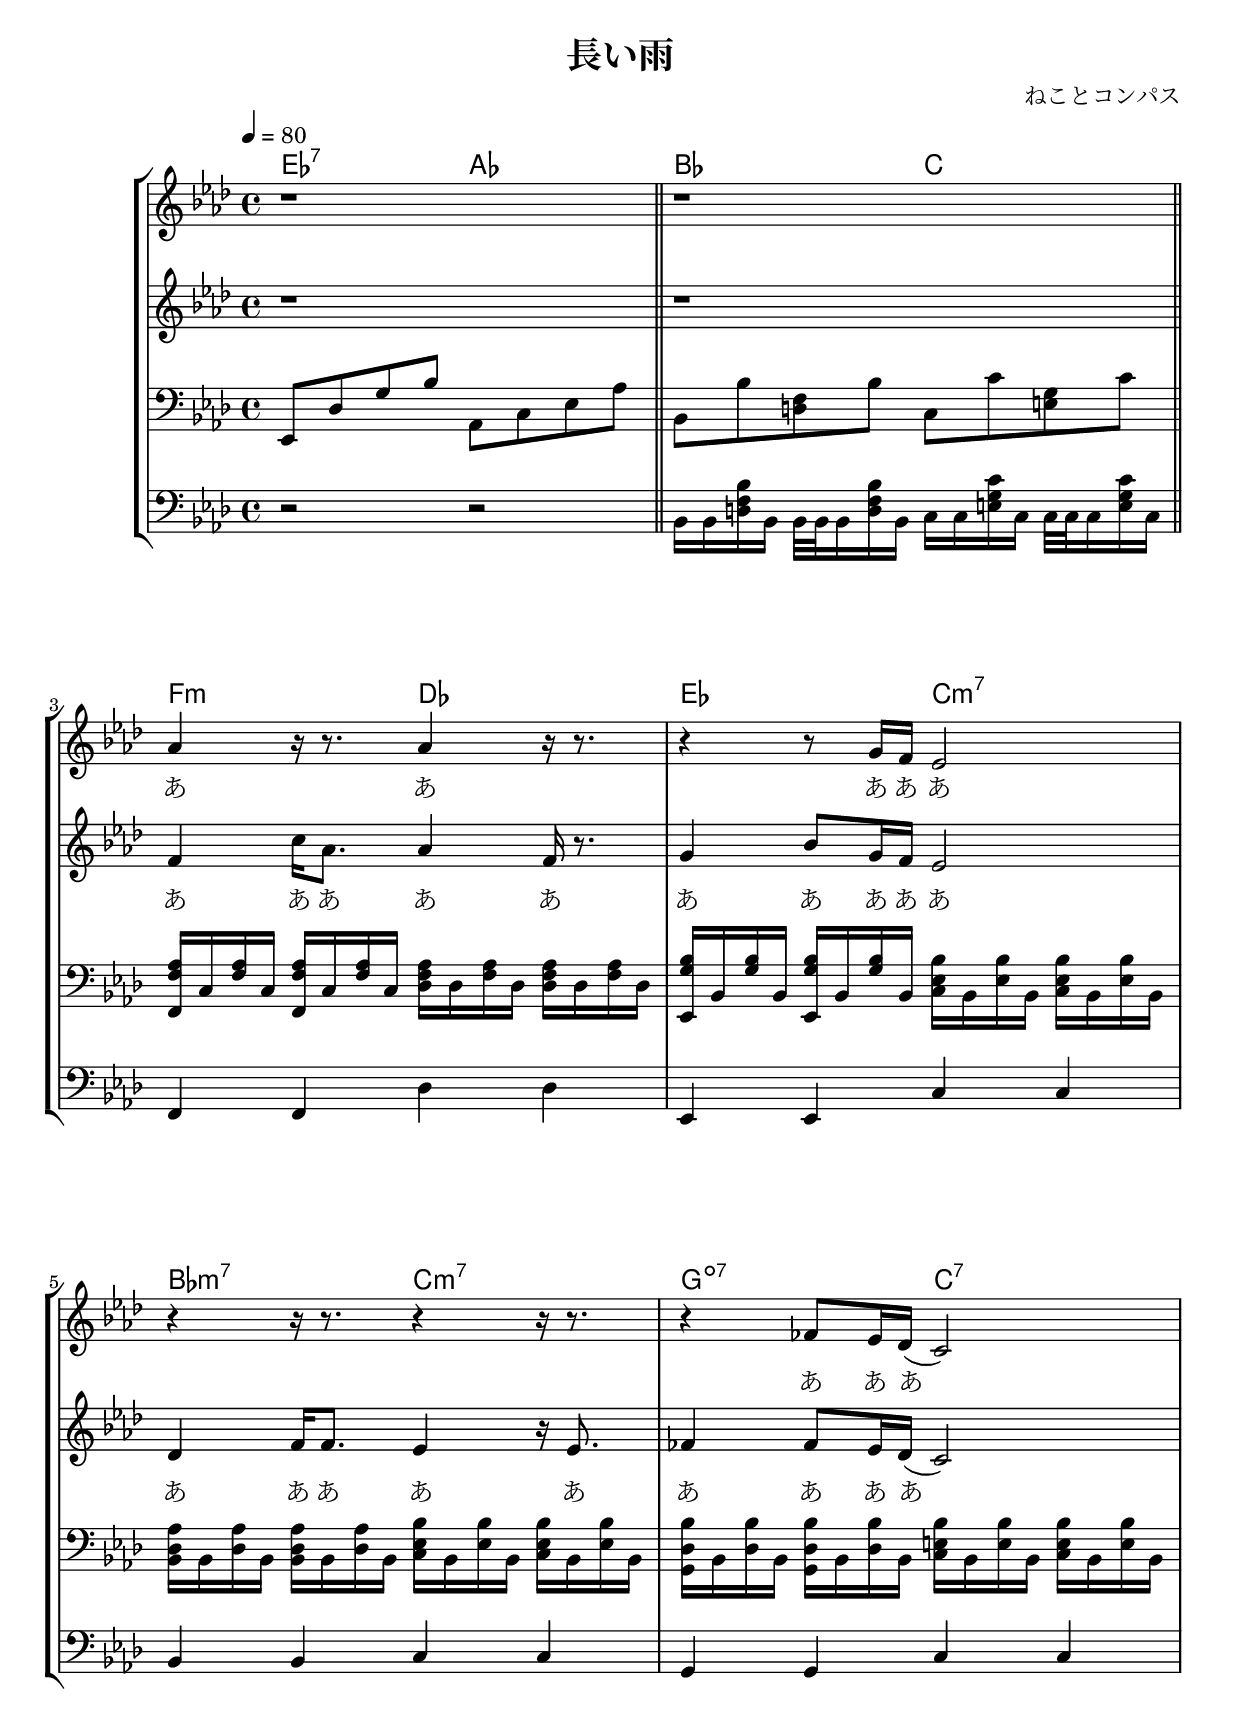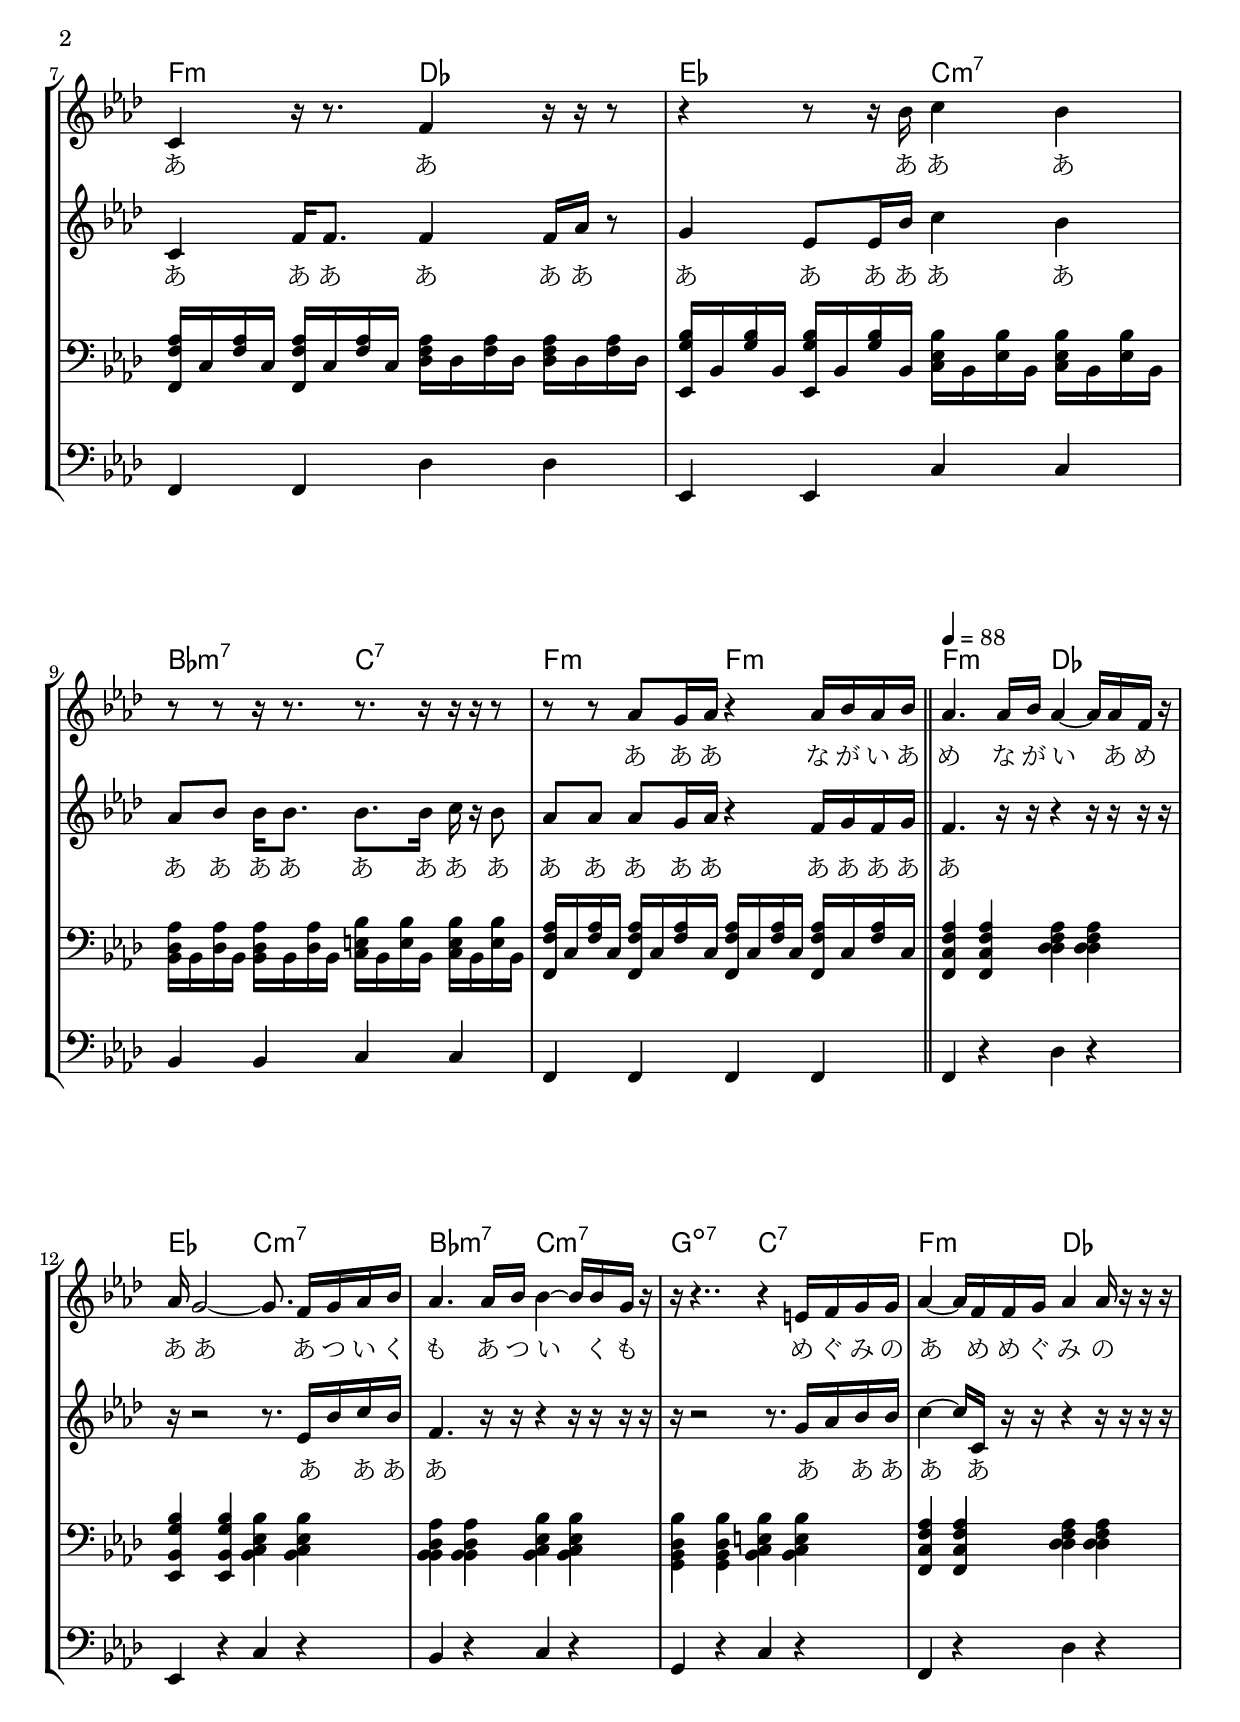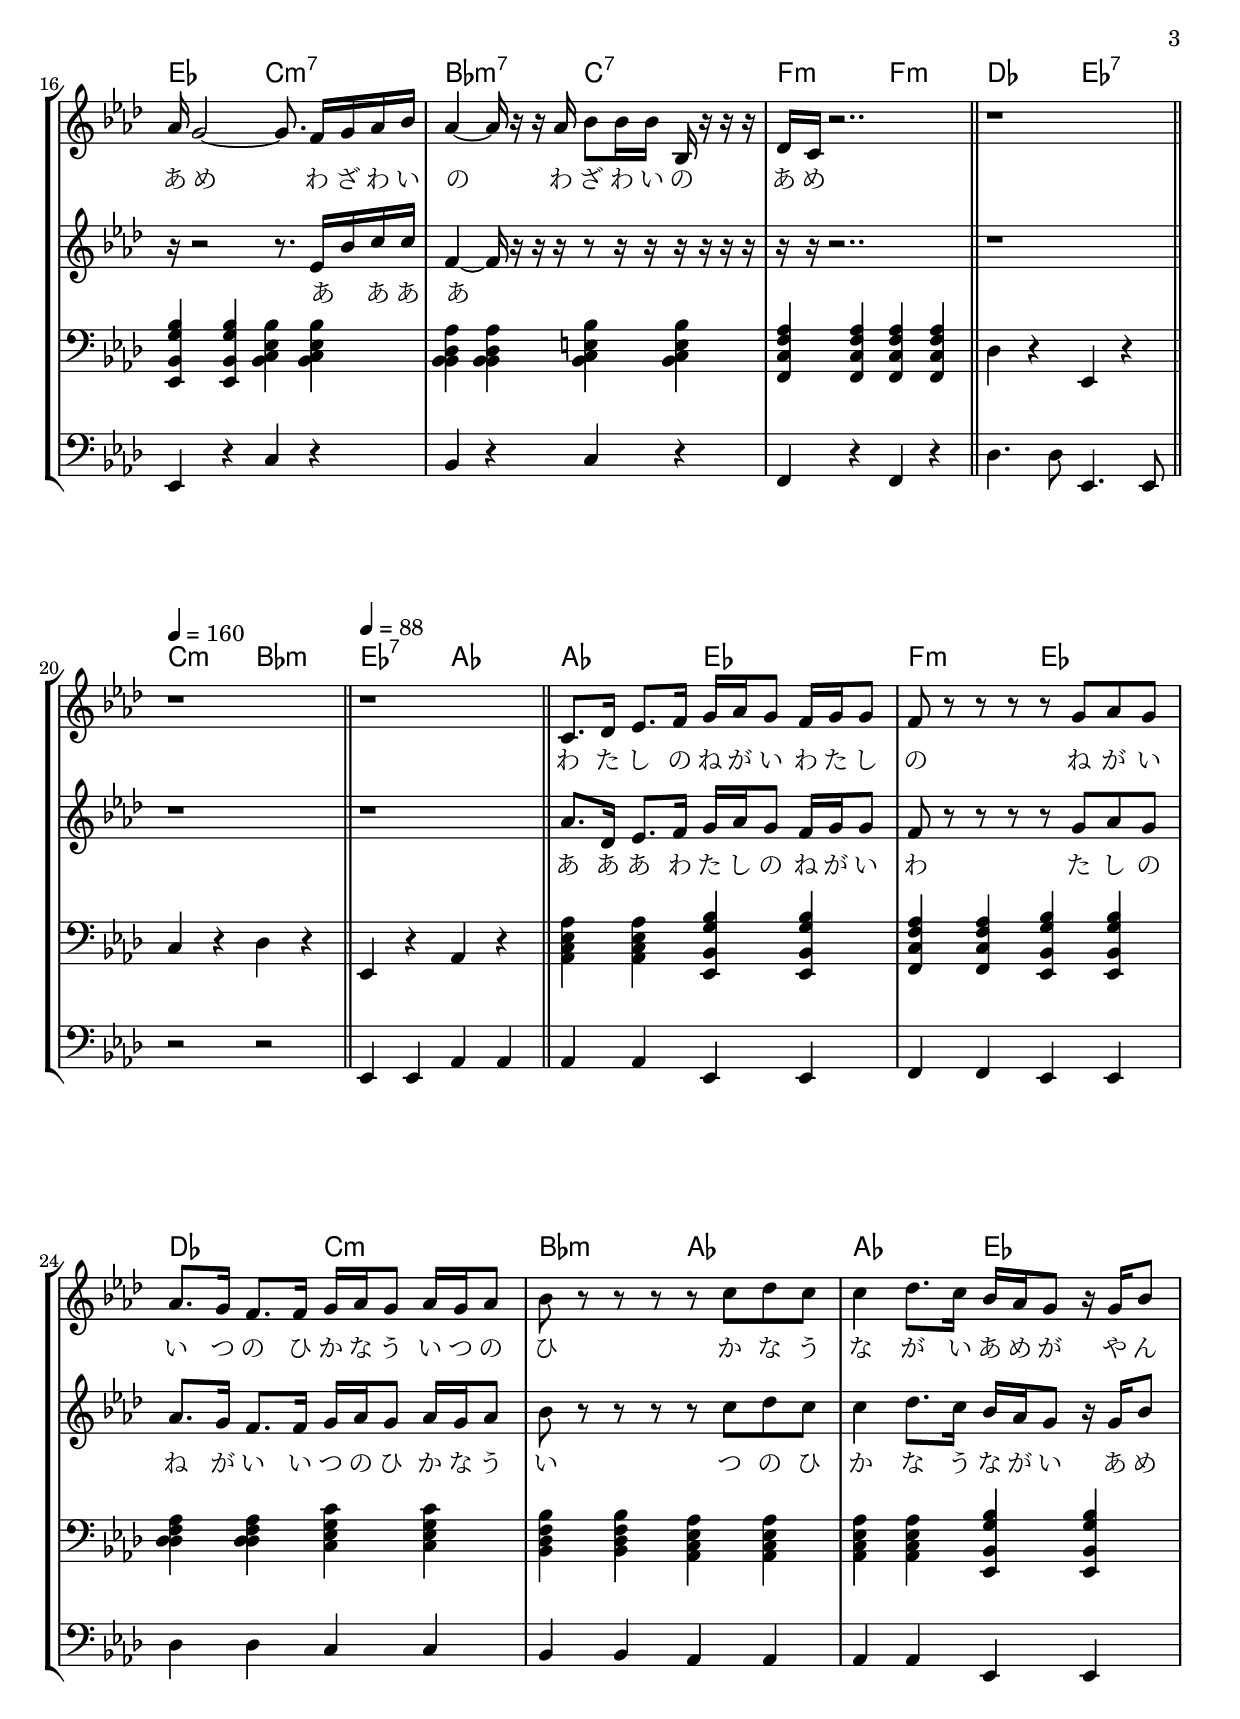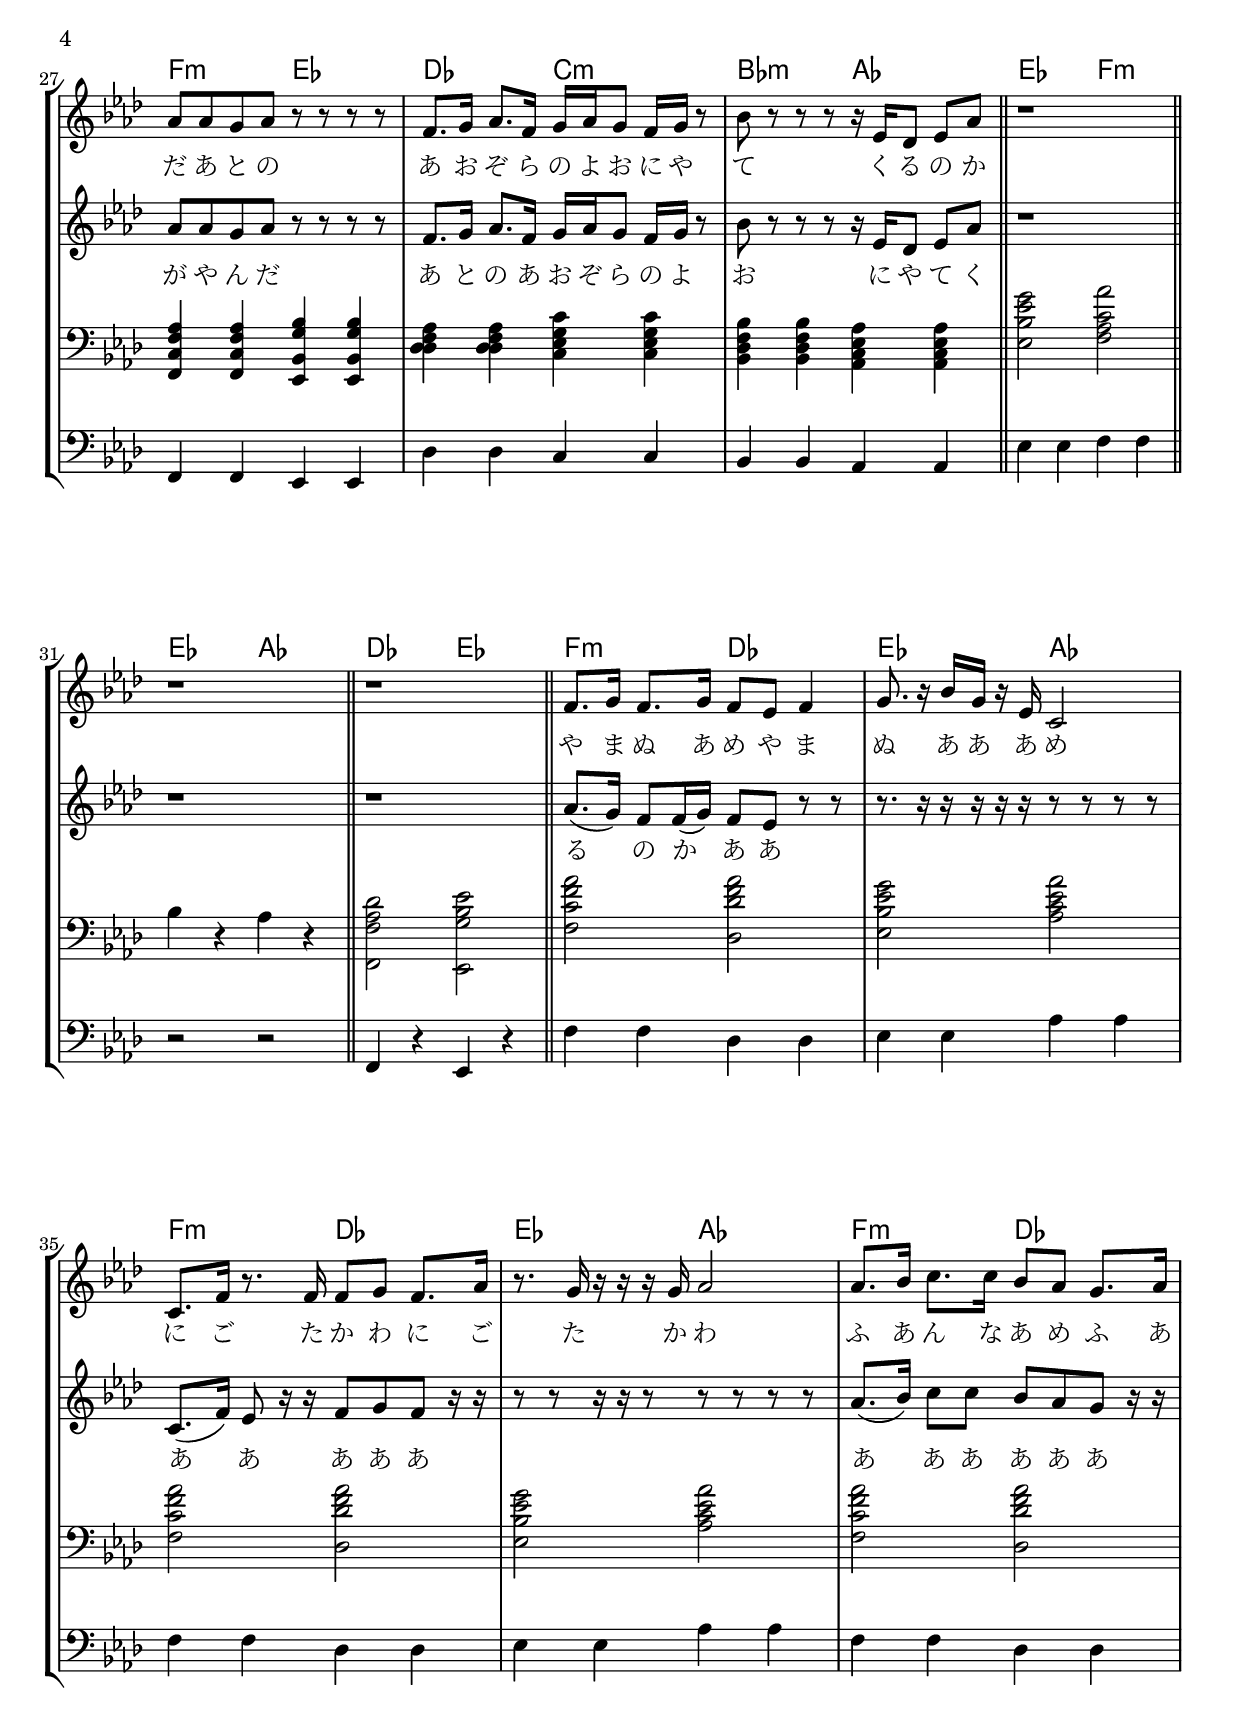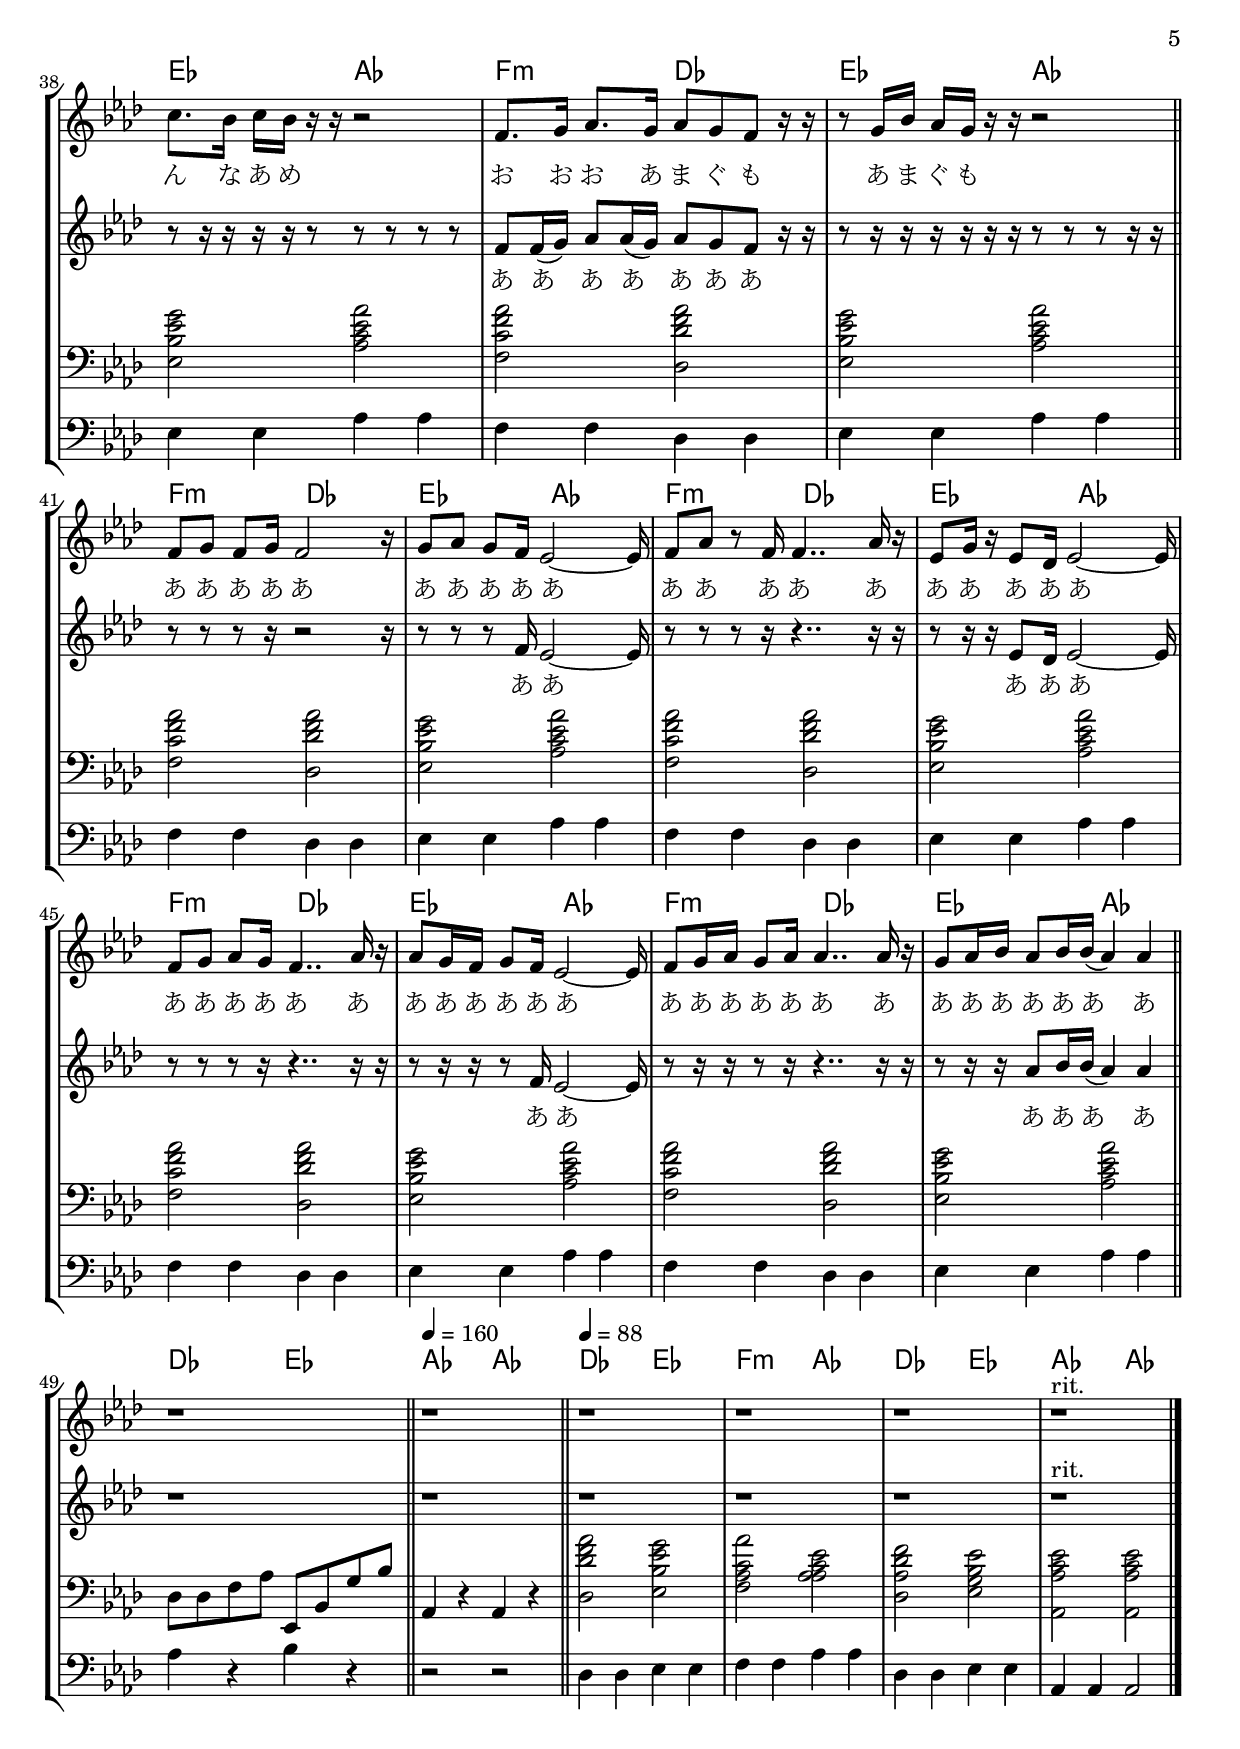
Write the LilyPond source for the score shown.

\version "2.12.1"

\header {
	title = \markup {長い雨}
	composer = \markup \center-column {ねことコンパス}
}

harmony = \chordmode {
	es2:7 as 

	bes c 

	f:m des es c:min7 bes:min7 c:min7 g:dim7 c:7 f:m des es c:min7 bes:min7 c:7 f:m f:m 

	f:m des es c:min7 bes:min7 c:min7 g:dim7 c:7 f:m des es c:min7 bes:min7 c:7 f:m f:m 

	des es:7 

	c:m bes:m 

	es:7 as 

	as es f:m es des c:m bes:m as as es f:m es des c:m bes:m as 

	es f:m 

	es as 

	des es 

	f:m des es as f:m des es as f:m des es as f:m des es as 

	f:m des es as f:m des es as f:m des es as f:m des es as 

	des es 

	as as 

	des es f:m as des es as as 
}

melody = {
	\key as \major
	\tempo 4 = 80
	r1   
	r1   
	\set Staff.midiInstrument = #"Lead 7 (fifths)"
	as'4  r16  r8.  as'4  r16  r8. 
	r4  r8  g'16  f'16  es'2 
	r4  r16  r8.  r4  r16  r8. 
	r4  fes'8  es'16  des'16  (c'2) 
	c'4  r16  r8.  f'4  r16  r16  r8 
	r4  r8  r16  bes'16  c''4  bes'4 
	r8  r8  r16  r8.  r8.  r16  r16  r16  r8 
	r8  r8  as'8  g'16  as'16  r4  	\set Staff.midiInstrument = #"fss0.34"
	as'16  bes'16  as'16  bes'16 
		\tempo 4 = 88
as'4.  as'16  bes'16  as'4~as'16  as'16  f'16  r16 
	as'16  g'2~g'8.  f'16  g'16  as'16  bes'16 
	as'4.  as'16  bes'16  bes'4~bes'16  bes'16  g'16  r16 
	r16  r4..  r4  e'16  f'16  g'16  g'16 
	as'4~as'16  f'16  f'16  g'16  as'4  as'16  r16  r16  r16 
	as'16  g'2~g'8.  f'16  g'16  as'16  bes'16 
	as'4~as'16  r16  r16  as'16  bes'8  bes'16  bes'16  bes16  r16  r16  r16 
	des'16  c'16  	r2.. 	r1   
	\tempo 4 = 160
	r1   
	\tempo 4 = 88
	r1   
	\set Staff.midiInstrument = #"fss0.35"
	c'8.  des'16  es'8.  f'16  g'16  as'16  g'8  f'16  g'16  g'8 
	f'8  r8  r8  r8  r8  g'8  as'8  g'8 
	as'8.  g'16  f'8.  f'16  g'16  as'16  g'8  as'16  g'16  as'8 
	bes'8  r8  r8  r8  r8  c''8  des''8  c''8 
	c''4  des''8.  c''16  bes'16  as'16  g'8  r16  g'16  bes'8 
	as'8  as'8  g'8  as'8  r8  r8  r8  r8 
	f'8.  g'16  as'8.  f'16  g'16  as'16  g'8  f'16  g'16  r8 
	bes'8  r8  r8  r8  r16  es'16  des'8  es'8  as'8
	r1   
	r1   
	r1   
	\set Staff.midiInstrument = #"fss0.37"
	f'8.  g'16  f'8.  g'16  f'8  es'8  f'4 
	g'8.  r16  bes'16  g'16  r16  es'16  c'2 
	c'8.  f'16  r8.  f'16  f'8  g'8  f'8.  as'16 
	r8.  g'16  r16  r16  r16  g'16  as'2 
	as'8.  bes'16  c''8.  c''16  bes'8  as'8  g'8.  as'16 
	c''8.  bes'16  c''16  bes'16  r16  r16  r2 
	f'8.  g'16  as'8.  g'16  as'8  g'8  f'8  r16  r16 
	r8  g'16  bes'16  as'16  g'16  r16  r16  r2
	\set Staff.midiInstrument = #"Lead 2 (sawtooth)"
	f'8  g'8  f'8  g'16  f'2  r16 
	g'8  as'8  g'8  f'16  es'2~es'16 
	f'8  as'8  r8  f'16  f'4..  as'16  r16 
	es'8  g'16  r16  es'8  des'16  es'2~es'16 
	f'8  g'8  as'8  g'16  f'4..  as'16  r16 
	as'8  g'16  f'16  g'8  f'16  es'2~es'16 
	f'8  g'16  as'16  g'8  as'16  as'4..  as'16  r16 
	g'8  as'16  bes'16  as'8  bes'16  bes'16  (as'4)  as'4
	r1   
	\tempo 4 = 160
	r1   
	\tempo 4 = 88
	r1 | r1 | r1 | r1^"rit." \bar "|."
}

words = \lyricmode {
	
	
	あ  あ  あ  あ  あ  あ  あ  あ  あ  あ  あ  あ  あ  あ  あ  あ  
	な  が  い  あ  め  な  が  い  あ  め  あ  あ  あ  つ  い  く  も  あ  つ  い  く  も  め  ぐ  み  の  あ  め  め  ぐ  み  の  あ  め  わ  ざ  わ  い  の  わ  ざ  わ  い  の  あ  め  
	
	
	
	わ  た  し  の  ね  が  い  わ  た  し  の  ね  が  い  い  つ  の  ひ  か  な  う  い  つ  の  ひ  か  な  う  な  が  い  あ  め  が  や  ん  だ  あ  と  の  あ  お  ぞ  ら  の  よ  お  に  や  て  く  る  の  か  
	
	
	
	や  ま  ぬ  あ  め  や  ま  ぬ  あ  あ  あ  め  に  ご  た  か  わ  に  ご  た  か  わ  ふ  あ  ん  な  あ  め  ふ  あ  ん  な  あ  め  お  お  お  あ  ま  ぐ  も  あ  ま  ぐ  も  
	あ  あ  あ  あ  あ  あ  あ  あ  あ  あ  あ  あ  あ  あ  あ  あ  あ  あ  あ  あ  あ  あ  あ  あ  あ  あ  あ  あ  あ  あ  あ  あ  あ  あ  あ  あ  あ  あ  あ  あ  あ  あ  あ  あ  あ  あ  
	
	
	
}

secondmelody = {
	\key as \major
	\tempo 4 = 80
	r1   
	r1   
	\set Staff.midiInstrument = #"Pad 8 (sweep)"
	f'4  c''16  as'8.  as'4  f'16  r8. 
	g'4  bes'8  g'16  f'16  es'2 
	des'4  f'16  f'8.  es'4  r16  es'8. 
	fes'4  fes'8  es'16  des'16  (c'2) 
	c'4  f'16  f'8.  f'4  f'16  as'16  r8 
	g'4  es'8  es'16  bes'16  c''4  bes'4 
	as'8  bes'8  bes'16  bes'8.  bes'8.  bes'16  c''16  r16  bes'8 
	as'8  as'8  as'8  g'16  as'16  r4  	\set Staff.midiInstrument = #"FX 2 (soundtrack)"
	f'16  g'16  f'16  g'16 
		\tempo 4 = 88
f'4.  r16  r16  r4~r16  r16  r16  r16 
	r16  r2~r8.  es'16  bes'16  c''16  bes'16 
	f'4.  r16  r16  r4~r16  r16  r16  r16 
	r16  r2~r8.  g'16  as'16  bes'16  bes'16 
	c''4~c''16  c'16  r16  r16  r4  r16  r16  r16  r16 
	r16  r2~r8.  es'16  bes'16  c''16  c''16 
	f'4~f'16  r16  r16  r16  r8  r16  r16  r16  r16  r16  r16 
	r16  r16  	r2.. 	r1   
	\tempo 4 = 160
	r1   
	\tempo 4 = 88
	r1   
	\set Staff.midiInstrument = #"fss0.32"
	as'8.  des'16  es'8.  f'16  g'16  as'16  g'8  f'16  g'16  g'8 
	f'8  r8  r8  r8  r8  g'8  as'8  g'8 
	as'8.  g'16  f'8.  f'16  g'16  as'16  g'8  as'16  g'16  as'8 
	bes'8  r8  r8  r8  r8  c''8  des''8  c''8 
	c''4  des''8.  c''16  bes'16  as'16  g'8  r16  g'16  bes'8 
	as'8  as'8  g'8  as'8  r8  r8  r8  r8 
	f'8.  g'16  as'8.  f'16  g'16  as'16  g'8  f'16  g'16  r8 
	bes'8  r8  r8  r8  r16  es'16  des'8  es'8  as'8
	r1   
	r1   
	r1   
	\set Staff.midiInstrument = #"FX 7 (echoes)"
	as'8.  (g'16)  f'8  f'16  (g'16)  f'8  es'8  r8  r8 
	r8.  r16  r16  r16  r16  r16  r8  r8  r8  r8 
	c'8.  (f'16)  es'8  r16  r16  f'8  g'8  f'8  r16  r16 
	r8  r8  r16  r16  r8  r8  r8  r8  r8 
	as'8.  (bes'16)  c''8  c''8  bes'8  as'8  g'8  r16  r16 
	r8  r16  r16  r16  r16  r8  r8  r8  r8  r8 
	f'8  f'16  (g'16)  as'8  as'16  (g'16)  as'8  g'8  f'8  r16  r16 
	r8  r16  r16  r16  r16  r16  r16  r8  r8  r8  r16  r16
	\set Staff.midiInstrument = #"Ocarina"
	r8  r8  r8  r16  r2  r16 
	r8  r8  r8  f'16  es'2~es'16 
	r8  r8  r8  r16  r4..  r16  r16 
	r8  r16  r16  es'8  des'16  es'2~es'16 
	r8  r8  r8  r16  r4..  r16  r16 
	r8  r16  r16  r8  f'16  es'2~es'16 
	r8  r16  r16  r8  r16  r4..  r16  r16 
	r8  r16  r16  as'8  bes'16  bes'16  (as'4)  as'4
	r1   
	\tempo 4 = 160
	r1   
	\tempo 4 = 88
	r1 | r1 | r1 | r1^"rit." \bar "|."
}

secondwords = \lyricmode {
	
	
	あ  あ  あ  あ  あ  あ  あ  あ  あ  あ  あ  あ  あ  あ  あ  あ  あ  あ  あ  あ  あ  あ  あ  あ  あ  あ  あ  あ  あ  あ  あ  あ  あ  あ  あ  あ  あ  あ  あ  あ  あ  あ  あ  あ  
	あ  あ  あ  あ  あ  あ  あ  あ  あ  あ  あ  あ  あ  あ  あ  あ  あ  あ  あ  あ  あ  
	
	
	
	わ  た  し  の  ね  が  い  わ  た  し  の  ね  が  い  い  つ  の  ひ  か  な  う  い  つ  の  ひ  か  な  う  な  が  い  あ  め  が  や  ん  だ  あ  と  の  あ  お  ぞ  ら  の  よ  お  に  や  て  く  る  の  か  
	
	
	
	あ  あ  あ  あ  あ  あ  あ  あ  あ  あ  あ  あ  あ  あ  あ  あ  あ  あ  あ  あ  あ  あ  あ  
	あ  あ  あ  あ  あ  あ  あ  あ  あ  あ  あ  
	
	
	
}

tempochange = {
	\tempo 4 = 80
	r1 \bar "||"
	\tempo 4 = 80
	r1 \bar "||"
	\tempo 4 = 80
	r1 | r1 | r1 | r1 | r1 | r1 | r1 | r1 \bar "||"
	\tempo 4 = 88
	r1 | r1 | r1 | r1 | r1 | r1 | r1 | r1 \bar "||"
	\tempo 4 = 88
	r1 \bar "||"
	\tempo 4 = 160
	r1 \bar "||"
	\tempo 4 = 88
	r1 \bar "||"
	\tempo 4 = 88
	r1 | r1 | r1 | r1 | r1 | r1 | r1 | r1 \bar "||"
	\tempo 4 = 88
	r1 \bar "||"
	\tempo 4 = 88
	r1 \bar "||"
	\tempo 4 = 88
	r1 \bar "||"
	\tempo 4 = 88
	r1 | r1 | r1 | r1 | r1 | r1 | r1 | r1 \bar "||"
	\tempo 4 = 88
	r1 | r1 | r1 | r1 | r1 | r1 | r1 | r1 \bar "||"
	\tempo 4 = 88
	r1 \bar "||"
	\tempo 4 = 160
	r1 \bar "||"
	\tempo 4 = 88
	r1 | r1 | r1 | \tempo 4 = 66 r2 \tempo 4 = 58 r2 \bar "|."
}

mainacc = {
	\clef bass
	\set Staff.midiInstrument = #"Pad 7 (halo)"
	\key as \major
	\tempo 4 = 80
	es,8 des8 g8 bes8
	as,8 c8 es8 as8
	\bar "||"

	\set Staff.midiInstrument = #"Synthstrings 2"
	bes,8 bes <d f> bes
	c8 c' <e g> c'
	\bar "||"

	\set Staff.midiInstrument = #"Pad 2 (warm)"
	<f, f as>16 c16 <f as>16 c16   <f, f as>16 c16 <f as>16 c16
	<des f as>16 des16 <f as>16 des16   <des f as>16 des16 <f as>16 des16
	<es, g bes>16 bes,16 <g bes>16 bes,16   <es, g bes>16 bes,16 <g bes>16 bes,16
	<c es bes>16 bes,16 <es bes>16 bes,16   <c es bes>16 bes,16 <es bes>16 bes,16
	<bes, des as>16 bes,16 <des as>16 bes,16   <bes, des as>16 bes,16 <des as>16 bes,16
	<c es bes>16 bes,16 <es bes>16 bes,16   <c es bes>16 bes,16 <es bes>16 bes,16
	<g, des bes>16 bes,16 <des bes>16 bes,16   <g, des bes>16 bes,16 <des bes>16 bes,16
	<c e bes>16 bes,16 <e bes>16 bes,16   <c e bes>16 bes,16 <e bes>16 bes,16
	<f, f as>16 c16 <f as>16 c16   <f, f as>16 c16 <f as>16 c16
	<des f as>16 des16 <f as>16 des16   <des f as>16 des16 <f as>16 des16
	<es, g bes>16 bes,16 <g bes>16 bes,16   <es, g bes>16 bes,16 <g bes>16 bes,16
	<c es bes>16 bes,16 <es bes>16 bes,16   <c es bes>16 bes,16 <es bes>16 bes,16
	<bes, des as>16 bes,16 <des as>16 bes,16   <bes, des as>16 bes,16 <des as>16 bes,16
	<c e bes>16 bes,16 <e bes>16 bes,16   <c e bes>16 bes,16 <e bes>16 bes,16
	<f, f as>16 c16 <f as>16 c16   <f, f as>16 c16 <f as>16 c16
	<f, f as>16 c16 <f as>16 c16   <f, f as>16 c16 <f as>16 c16
	\bar "||"

	\set Staff.midiInstrument = #"Synthstrings 1"
	\tempo 4 = 88
	<f, c f as>4 <f, c f as>4
	<des des f as>4 <des des f as>4
	<es, bes, g bes>4 <es, bes, g bes>4
	<c bes, es bes>4 <c bes, es bes>4
	<bes, bes, des as>4 <bes, bes, des as>4
	<c bes, es bes>4 <c bes, es bes>4
	<g, bes, des bes>4 <g, bes, des bes>4
	<c bes, e bes>4 <c bes, e bes>4
	<f, c f as>4 <f, c f as>4
	<des des f as>4 <des des f as>4
	<es, bes, g bes>4 <es, bes, g bes>4
	<c bes, es bes>4 <c bes, es bes>4
	<bes, bes, des as>4 <bes, bes, des as>4
	<c bes, e bes>4 <c bes, e bes>4
	<f, c f as>4 <f, c f as>4
	<f, c f as>4 <f, c f as>4
	\bar "||"

	\set Staff.midiInstrument = #"Pad 8 (sweep)"
	des4 r4
	es,4 r4
	\bar "||"

	\set Staff.midiInstrument = #"Acoustic Guitar (steel)"
	\tempo 4 = 160
	c4 r4
	des4 r4
	\bar "||"

	\set Staff.midiInstrument = #"Pad 7 (halo)"
	\tempo 4 = 88
	es,4 r4
	as,4 r4
	\bar "||"

	\set Staff.midiInstrument = #"FX 4 (atmosphere)"
	<as, c es as>4 <as, c es as>4
	<es, bes, g bes>4 <es, bes, g bes>4
	<f, c f as>4 <f, c f as>4
	<es, bes, g bes>4 <es, bes, g bes>4
	<des des f as>4 <des des f as>4
	<c es g c'>4 <c es g c'>4
	<bes, des f bes>4 <bes, des f bes>4
	<as, c es as>4 <as, c es as>4
	<as, c es as>4 <as, c es as>4
	<es, bes, g bes>4 <es, bes, g bes>4
	<f, c f as>4 <f, c f as>4
	<es, bes, g bes>4 <es, bes, g bes>4
	<des des f as>4 <des des f as>4
	<c es g c'>4 <c es g c'>4
	<bes, des f bes>4 <bes, des f bes>4
	<as, c es as>4 <as, c es as>4
	\bar "||"

	\set Staff.midiInstrument = #"FX 4 (atmosphere)"
	<es bes es' g'>2
	<f as c' as'>2
	\bar "||"

	\set Staff.midiInstrument = #"FX 5 (brightness)"
	bes4 r4
	as4 r4
	\bar "||"

	\set Staff.midiInstrument = #"Pad 4 (choir)"
	<f, f as des'>2
	<es, g bes es'>2
	\bar "||"

	\set Staff.midiInstrument = #"Pad 4 (choir)"
	<f c' f' as'>2
	<des des' f' as'>2
	<es bes es' g'>2
	<as c' es' as'>2
	<f c' f' as'>2
	<des des' f' as'>2
	<es bes es' g'>2
	<as c' es' as'>2
	<f c' f' as'>2
	<des des' f' as'>2
	<es bes es' g'>2
	<as c' es' as'>2
	<f c' f' as'>2
	<des des' f' as'>2
	<es bes es' g'>2
	<as c' es' as'>2
	\bar "||"

	\set Staff.midiInstrument = #"Rock Organ"
	<f c' f' as'>2
	<des des' f' as'>2
	<es bes es' g'>2
	<as c' es' as'>2
	<f c' f' as'>2
	<des des' f' as'>2
	<es bes es' g'>2
	<as c' es' as'>2
	<f c' f' as'>2
	<des des' f' as'>2
	<es bes es' g'>2
	<as c' es' as'>2
	<f c' f' as'>2
	<des des' f' as'>2
	<es bes es' g'>2
	<as c' es' as'>2
	\bar "||"

	\set Staff.midiInstrument = #"Lead 1 (square)"
	des8 des8 f8 as8
	es,8 bes,8 g8 bes8
	\bar "||"

	\set Staff.midiInstrument = #"Vibraphone"
	\tempo 4 = 160
	as,4 r4
	as,4 r4
	\bar "||"

	\set Staff.midiInstrument = #"Pad 4 (choir)"
	\tempo 4 = 88
	<des des' f' as'>2
	<es bes es' g'>2
	<f as c' as'>2
	<as as c' es'>2
	<des as des' f'>2
	<es g bes es'>2
	<as, as c' es'>2
	<as, as c' es'>2
	\bar "|."
}

subacc = {
	\clef bass
	\set Staff.midiInstrument = #"Acoustic grand"
	\key as \major
	\tempo 4 = 80
	r2
	r2
	\bar "||"

	\set Staff.midiInstrument = #"Acoustic grand"
	bes,16 bes,16 <d f bes>16 bes,16   bes,32 bes,32 bes,16 <d f bes>16 bes,16
	c16 c16 <e g c'>16 c16   c32 c32 c16 <e g c'>16 c16
	\bar "||"

	\set Staff.midiInstrument = #"Bright Acoustic"
	f,4 f,4
	des4 des4
	es,4 es,4
	c4 c4
	bes,4 bes,4
	c4 c4
	g,4 g,4
	c4 c4
	f,4 f,4
	des4 des4
	es,4 es,4
	c4 c4
	bes,4 bes,4
	c4 c4
	f,4 f,4
	f,4 f,4
	\bar "||"

	\set Staff.midiInstrument = #"Acoustic grand"
	\tempo 4 = 88
	f,4 r4
	des4 r4
	es,4 r4
	c4 r4
	bes,4 r4
	c4 r4
	g,4 r4
	c4 r4
	f,4 r4
	des4 r4
	es,4 r4
	c4 r4
	bes,4 r4
	c4 r4
	f,4 r4
	f,4 r4
	\bar "||"

	\set Staff.midiInstrument = #"Acoustic grand"
	des4.des8
	es,4.es,8
	\bar "||"

	\set Staff.midiInstrument = #"Acoustic grand"
	\tempo 4 = 160
	r2
	r2
	\bar "||"

	\set Staff.midiInstrument = #"Acoustic grand"
	\tempo 4 = 88
	es,4 es,4
	as,4 as,4
	\bar "||"

	\set Staff.midiInstrument = #"Acoustic grand"
	as,4 as,4
	es,4 es,4
	f,4 f,4
	es,4 es,4
	des4 des4
	c4 c4
	bes,4 bes,4
	as,4 as,4
	as,4 as,4
	es,4 es,4
	f,4 f,4
	es,4 es,4
	des4 des4
	c4 c4
	bes,4 bes,4
	as,4 as,4
	\bar "||"

	\set Staff.midiInstrument = #"Acoustic grand"
	es4 es4
	f4 f4
	\bar "||"

	\set Staff.midiInstrument = #"Acoustic grand"
	r2
	r2
	\bar "||"

	\set Staff.midiInstrument = #"Honky-tonk"
	f,4 r4
	es,4 r4
	\bar "||"

	\set Staff.midiInstrument = #"Acoustic grand"
	f4 f4
	des4 des4
	es4 es4
	as4 as4
	f4 f4
	des4 des4
	es4 es4
	as4 as4
	f4 f4
	des4 des4
	es4 es4
	as4 as4
	f4 f4
	des4 des4
	es4 es4
	as4 as4
	\bar "||"

	\set Staff.midiInstrument = #"Acoustic grand"
	f4 f4
	des4 des4
	es4 es4
	as4 as4
	f4 f4
	des4 des4
	es4 es4
	as4 as4
	f4 f4
	des4 des4
	es4 es4
	as4 as4
	f4 f4
	des4 des4
	es4 es4
	as4 as4
	\bar "||"

	\set Staff.midiInstrument = #"Pad 8 (sweep)"
	as4 r4
	bes4 r4
	\bar "||"

	\set Staff.midiInstrument = #"Bright Acoustic"
	\tempo 4 = 160
	r2
	r2
	\bar "||"

	\set Staff.midiInstrument = #"Acoustic grand"
	\tempo 4 = 88
	des4 des4
	es4 es4
	f4 f4
	as4 as4
	des4 des4
	es4 es4
	as,4 as,4
	as,2
	\bar "|."
}

percA = {
	\drummode {
	r1 \bar "||"
	r1 \bar "||"
	r1  |r1  |r1  |r1  |r1  |r1  |r1  |r2 r8 hho4 hho8  \bar "||"
	hh8 hh8 hh8 hh8 hh8 hh8 hh8 hh8  |hh8 hh8 hh8 hh8 hh4 hh8 hh8  |hh8 hh8 hh8 hh8 hh8 hh8 hh8 hh8  |hh8 hh8 hh8 hh2 r8  |hh8 hh8 hh8 hh8 hh8 hh8 hh8 hh8  |hh8 hh8 hh8 hh8 hh4 hh8 hh8  |hh8 hh8 hh8 hh8 hh8 hh8 hh8 hh8  |r8 hh2. r8  \bar "||"
	hho8 hho8 hho2.  \bar "||"
	r1 \bar "||"
	r2 r8 hho4 hho8  \bar "||"
	r8 cymr16 cymr16 cymr8 cymr16 cymr16 cymr8 cymr16 cymr16 cymr8 cymr8  |cymr8 cymr16 cymr16 cymr8 cymr16 cymr16 cymr8 cymr16 cymr16 cymr8 cymr8  |cymr8 cymr16 cymr16 cymr8 cymr16 cymr16 cymr8 cymr16 cymr16 cymr8 cymr16 cymr16  |cymr8 cymr16 cymr16 cymr8 cymr16 cymr16 cymr8 cymr16 cymr16 cymr8 cymr8  |r8 cymr16 cymr16 cymr8 cymr16 cymr16 cymr8 cymr16 cymr16 cymr8 cymr8  |cymr8 cymr16 cymr16 cymr8 cymr16 cymr16 cymr8 cymr16 cymr16 cymr8 cymr8  |cymr8 cymr16 cymr16 cymr8 cymr16 cymr16 cymr8 cymr16 cymr16 cymr8 cymr16 cymr16  |cymr8 cymr16 cymr16 cymr8 cymr16 cymr16 cymr8 cymr16 cymr16 cymr8 cymr8  \bar "||"
	r2 r8 hho4 hho8  \bar "||"
	r8 sn8 sn4 sn8 sn8 sn16 sn8 sn16  \bar "||"
	r2 r8 hho4 hho8  \bar "||"
	r2 hho2  |r2 hho2  |r2 hho2  |r2 hho2  |r2 hho2  |r2 hho2  |r2 hho2  |r2 hho2  \bar "||"
	cymr4 cymr4 cymr4 cymr4  |cymr4 cymr8 cymr16 cymr16 cymr4 cymr4  |cymr4 cymr4 cymr4 cymr4  |cymr4 cymr2.  |cymr4 cymr4 cymr4 cymr4  |cymr4 cymr8 cymr16 cymr16 cymr4 cymr4  |cymr4 cymr4 cymr4 cymr4  |cymr4 cymr2.  \bar "||"
	r2 r8 hho4 hho8  \bar "||"
	r1 \bar "||"
	cymr4 cymr4 cymr4 cymr4  |cymr4 cymr8 cymr16 cymr16 cymr4 cymr4  |cymr4 cymr4 cymr4 cymr4  |cymr4 cymr2.  \bar "|."
	}
}

percB = {
	\drummode {
	r1 \bar "||"
	r1 \bar "||"
	r4. hhp2 hhp8  |r4. hhp2 hhp8  |r4. hhp2 hhp8  |r4. hhp2 hhp8  |r4. hhp2 hhp8  |r4. hhp2 hhp8  |r4. hhp2 hhp8  |hhp4 hhp4 hhp4 hhp4  \bar "||"
	r4 sn8. sn8 sn8. sn8. sn16  |r4 sn8. sn8 sn8. sn4  |r4 sn8. sn8 sn8. sn8. sn16  |r8 sn8 sn4 sn8 sn16 sn8 sn8 sn16  |r4 sn8. sn8 sn8. sn8. sn16  |r4 sn8. sn8 sn8. sn4  |r4 sn8. sn8 sn8. sn8. sn16  |r4 sn2 sn4  \bar "||"
	r8 sn8. sn16 sn8 sn16 sn16 sn16 sn8. sn8  \bar "||"
	r1 \bar "||"
	hhp4 hhp4 hhp4 hhp4  \bar "||"
	r4 sn2 sn4  |r4 sn8 sn4. sn4  |r4 sn2 sn4  |r4 sn8 sn4. sn4  |r4 sn2 sn4  |r4 sn8 sn4. sn4  |r4 sn2 sn4  |r4 sn2 sn8 sn16 sn16  \bar "||"
	hhp4 hhp4 hhp4 hhp4  \bar "||"
	r1  \bar "||"
	hhp4 hhp4 hhp4 hhp4  \bar "||"
	r8 hh16 hh16 hh8 hh16 hh8. hh16 hh16 hh8 hh16 hh16  |hh8 hh16 hh16 hh8 hh16 hh8. hh16 hh16 hh8 hh8  |hh8 hh16 hh16 hh8 hh16 hh8. hh16 hh16 hh8 hh16 hh16  |hh8 hh16 hh16 hh8 hh16 hh8. hh16 hh16 hh8 hh8  |r8 hh16 hh16 hh8 hh16 hh8. hh16 hh16 hh8 hh16 hh16  |hh8 hh16 hh16 hh8 hh16 hh8. hh16 hh16 hh8 hh8  |hh8 hh16 hh16 hh8 hh16 hh8. hh16 hh16 hh8 hh16 hh16  |hh8 hh16 hh16 hh8 hh16 hh8 hh4. r16  \bar "||"
	r2 sn2  |r2 sn2  |r2 sn2  |r8 sn8 sn2.  |r2 sn2  |r2 sn2  |r2 sn2  |r8 sn8 sn2.  \bar "||"
	hhp4 hhp4 hhp4 hhp4  \bar "||"
	r1 \bar "||"
	r2 sn2  |r2 sn2  |r2 sn2  |r8 sn8 sn2.  \bar "|."
	}
}

percC = {
	\drummode {
	r1 \bar "||"
	r1 \bar "||"
	hh4 hh4 hh4 hh4  |hh4 hh4 hh4 hh4  |hh4 hh4 hh4 hh4  |hh4 hh4 hh4 hh4  |hh4 hh4 hh4 hh4  |hh4 hh4 hh4 hh4  |hh4 hh4 hh4 hh4  |r4. hh2 r8  \bar "||"
	bd8 bd4 bd2 bd8  |bd8 bd2 bd4.  |bd8 bd4 bd2 bd8  |bd4 r16 bd8. bd2  |bd8 bd4 bd2 bd8  |bd8 bd2 bd4.  |bd8 bd4 bd2 bd8  |bd8 bd4. bd4. bd8  \bar "||"
	bd8 bd8 bd8. bd8. bd8 bd8 bd8  \bar "||"
	r1 \bar "||"
	r4. hh2 r8  \bar "||"
	bd8. bd16 bd8. bd16 bd8. bd16 bd8. bd16  |bd8. bd16 bd8. bd16 bd8. bd16 bd4  |bd8. bd16 bd8. bd16 bd8. bd16 bd8. bd16  |bd8. bd16 bd8. bd16 bd8. bd16 bd4  |bd8. bd16 bd8. bd16 bd8. bd16 bd8. bd16  |bd8. bd16 bd8. bd16 bd8. bd16 bd4  |bd8. bd16 bd8. bd16 bd8. bd16 bd8. bd16  |bd8. bd16 bd8. bd16 bd8. bd16 bd8. bd16  \bar "||"
	r4. hh2 r8  \bar "||"
	toml8 toml8 toml8 toml8 toml8 toml8 toml8 toml8  \bar "||"
	r4. hh2 r8  \bar "||"
	r4 sn2 sn4  |r4 sn2 sn4  |r4 sn2 sn4  |r4 sn2 sn4  |r4 sn2 sn4  |r4 sn2 sn4  |r4 sn2 sn4  |r4 sn4. sn16 sn8 sn16 sn16 sn16  \bar "||"
	bd2. r8 bd8  |bd2. r8 bd8  |bd2. r8 bd8  |bd4. bd8 bd4. bd8  |bd2. r8 bd8  |bd2. r8 bd8  |bd2. r8 bd8  |bd2 r8 bd4.  \bar "||"
	r4. hh2 r8  \bar "||"
	r1 \bar "||"
	bd2. r8 bd8  |bd2. r8 bd8  |bd2. r8 bd8  |bd2 r8 bd4.  \bar "|."
	}
}

percD = {
	\drummode {
	r1 \bar "||"
	r1 \bar "||"
	bd2. r8 bd8  |bd8. bd8. bd2 bd8  |bd2. r8 bd8  |bd8. bd8. bd2 bd8  |bd2. r8 bd8  |bd8. bd8. bd2 bd8  |bd2. r8 bd8  |bd8. bd4. r16 bd4 bd8  \bar "||"
	r1  |r2 r8 hho4.  |r1  |r4. r16 hho2 r16  |r1  |r2 r8 hho4.  |r1  |r4. r16 hho2 r16  \bar "||"
	cymc1  \bar "||"
	r1 \bar "||"
	bd8. bd4. r16 bd4 bd8  \bar "||"
	r1  |r2 r16 tommh4. r16  |r1  |r2 r16 tommh4. r16  |r1  |r2 r16 tommh4. r16  |r1  |r4. tommh2 r8  \bar "||"
	bd8. bd4. r16 bd4 bd8  \bar "||"
	r4. r16 tomfh2 r16  \bar "||"
	bd8. bd4. r16 bd4 bd8  \bar "||"
	bd8 bd4 bd4 r16 bd8. bd8  |bd8 bd4 bd4 r16 bd8. bd8  |bd8 bd4 bd4 r16 bd8. bd8  |bd8 bd4 bd4 r16 bd8. bd8  |bd8 bd4 bd4 r16 bd8. bd8  |bd8 bd4 bd4 r16 bd8. bd8  |bd8 bd4 bd4 r16 bd8. bd8  |bd4. bd8. bd4. r16  \bar "||"
	r1 |r1 |r1 |r2 r8 tommh8 tommh4  |r1 |r1 |r1 |r8. tommh8. tommh2 r8  \bar "||"
	bd8. bd4. r16 bd4 bd8  \bar "||"
	r1 \bar "||"
	r1 |r1 |r1 |r8. tommh8. tommh2 r8  \bar "|."
	}
}

percE = {
	\drummode {
	r1 \bar "||"
	r1 \bar "||"
	r1 | r1 | r1 | r1 | r1 | r1 | r1 | r1 \bar "||"
	r1 |r1 |r1 |r1 |r1 |r1 |r1 |cymc1  \bar "||"
	r1 \bar "||"
	r1 \bar "||"
	r1 \bar "||"
	r1  |r2. r8 toml8  |r1  |r2. r8 toml8  |r1  |r2. r8 toml8  |r1  |r2 r16 toml4. r16  \bar "||"
	r1 \bar "||"
	bd4. bd8 bd4 r16 bd8.  \bar "||"
	r1 \bar "||"
	cymc1  |r1 |r1 |r1 |cymc1  |r1 |r1 |r2. cymc4  \bar "||"
	r1 |r1 |r1 |r2. r8 toml8  |r1 |r1 |r1 |r2. toml8 toml8  \bar "||"
	r1 \bar "||"
	r1 \bar "||"
	r1 |r1 |r1 |r2. toml8 toml8  \bar "|."
	}
}

percF = {
	\drummode {
	r1 \bar "||"
	r1 \bar "||"
	r1 | r1 | r1 | r1 | r1 | r1 | r1 | r1 \bar "||"
	r1 |r1 |r1 |r1 |r1 |r1 |r1 |r4 r16 tommh16 tommh4. tommh4  \bar "||"
	r2. r8 tomfh8  \bar "||"
	r1 \bar "||"
	r1 \bar "||"
	cymc1  |r1 |r1 |r1 |cymc1  |r1 |r1 |r1 \bar "||"
	r1 \bar "||"
	cymc1  \bar "||"
	r1 \bar "||"
	r1 | r1 | r1 | r1 | r1 | r1 | r1 | r1 \bar "||"
	r1 |r1 |r1 |r1 |r1 |r1 |r1 |hho1  \bar "||"
	r1 \bar "||"
	r1 \bar "||"
	r1 |r1 |r1 |hho1  \bar "|."
	}
}

percG = {
	\drummode {
	r1 \bar "||"
	r1 \bar "||"
	r1 | r1 | r1 | r1 | r1 | r1 | r1 | r1 \bar "||"
	r1 |r1 |r1 |r1 |r1 |r1 |r1 |r4. r16 tomml4. tomml8.  \bar "||"
	r2. tomml16 tomml8.  \bar "||"
	r1 \bar "||"
	r1 \bar "||"
	r1 | r1 | r1 | r1 | r1 | r1 | r1 | r1 \bar "||"
	r1 \bar "||"
	r1 \bar "||"
	r1 \bar "||"
	r1 | r1 | r1 | r1 | r1 | r1 | r1 | r1 \bar "||"
	r1 | r1 | r1 | r1 | r1 | r1 | r1 | r1 \bar "||"
	r1 \bar "||"
	r1 \bar "||"
	r1 | r1 | r1 | r1 \bar "|."
	}
}

percH = {
	\drummode {
	r1 \bar "||"
	r1 \bar "||"
	r1 | r1 | r1 | r1 | r1 | r1 | r1 | r1 \bar "||"
	r1 |r1 |r1 |r1 |r1 |r1 |r1 |r2 r16 toml8 toml4 r16  \bar "||"
	r1 \bar "||"
	r1 \bar "||"
	r1 \bar "||"
	r1 | r1 | r1 | r1 | r1 | r1 | r1 | r1 \bar "||"
	r1 \bar "||"
	r1 \bar "||"
	r1 \bar "||"
	r1 | r1 | r1 | r1 | r1 | r1 | r1 | r1 \bar "||"
	r1 | r1 | r1 | r1 | r1 | r1 | r1 | r1 \bar "||"
	r1 \bar "||"
	r1 \bar "||"
	r1 | r1 | r1 | r1 \bar "|."
	}
}

percI = {
	\drummode {
	r1 \bar "||"
	r1 \bar "||"
	r1 | r1 | r1 | r1 | r1 | r1 | r1 | r1 \bar "||"
	r1 |r1 |r1 |r1 |r1 |r1 |r1 |r2 r8 tomfh4 tomfh8  \bar "||"
	r1 \bar "||"
	r1 \bar "||"
	r1 \bar "||"
	r1 | r1 | r1 | r1 | r1 | r1 | r1 | r1 \bar "||"
	r1 \bar "||"
	r1 \bar "||"
	r1 \bar "||"
	r1 | r1 | r1 | r1 | r1 | r1 | r1 | r1 \bar "||"
	r1 | r1 | r1 | r1 | r1 | r1 | r1 | r1 \bar "||"
	r1 \bar "||"
	r1 \bar "||"
	r1 | r1 | r1 | r1 \bar "|."
	}
}

\score {
	<<
		\new StaffGroup <<
			\new ChordNames {\harmony}
			\new Voice = "melody" {\melody}
			\new Lyrics \lyricsto "melody" \words
			\new Voice = "secondmelody" {\secondmelody}
			\new Lyrics \lyricsto "secondmelody" \secondwords
			\new Staff = "mainacc" {\mainacc}
			\new Staff = "subacc" {\subacc}
		>>
	>>
	\layout { }
}
